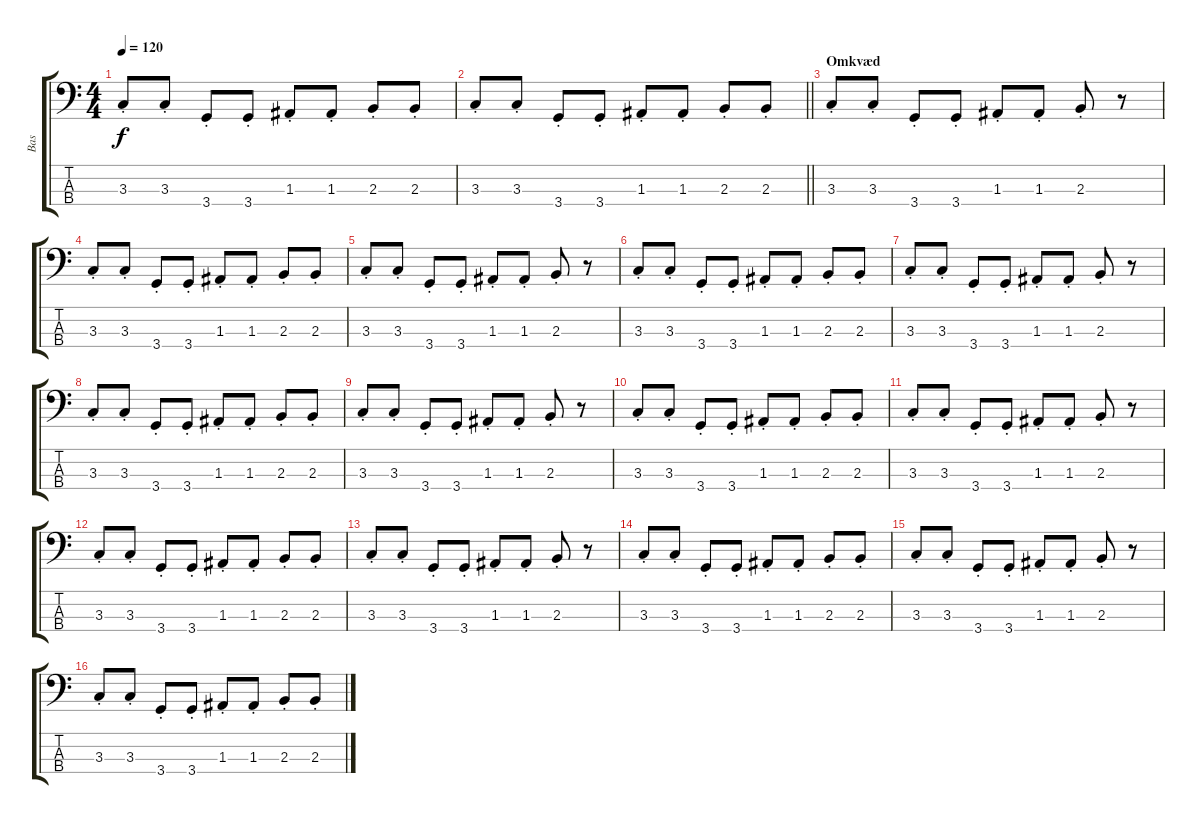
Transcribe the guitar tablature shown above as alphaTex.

\track ("Bas" "Bas") {instrument electricbasspick}
\staff {score tabs}
\tuning (G2 D2 A1 E1) {hide}
\ts (4 4)
\tempo 120
\clef f4
\ks c
3.3{st}.8{dy f} 3.3{st}.8 3.4{st}.8 3.4{st}.8 1.3{st}.8 1.3{st}.8 2.3{st}.8 2.3{st}.8 |
\barLineRight lightlight
3.3{st}.8 3.3{st}.8 3.4{st}.8 3.4{st}.8 1.3{st}.8 1.3{st}.8 2.3{st}.8 2.3{st}.8 |
\section ("" "Omkvæd")
3.3{st}.8 3.3{st}.8 3.4{st}.8 3.4{st}.8 1.3{st}.8 1.3{st}.8 2.3{st}.8 r.8 |
3.3{st}.8 3.3{st}.8 3.4{st}.8 3.4{st}.8 1.3{st}.8 1.3{st}.8 2.3{st}.8 2.3{st}.8 |
3.3{st}.8 3.3{st}.8 3.4{st}.8 3.4{st}.8 1.3{st}.8 1.3{st}.8 2.3{st}.8 r.8 |
3.3{st}.8 3.3{st}.8 3.4{st}.8 3.4{st}.8 1.3{st}.8 1.3{st}.8 2.3{st}.8 2.3{st}.8 |
3.3{st}.8 3.3{st}.8 3.4{st}.8 3.4{st}.8 1.3{st}.8 1.3{st}.8 2.3{st}.8 r.8 |
3.3{st}.8 3.3{st}.8 3.4{st}.8 3.4{st}.8 1.3{st}.8 1.3{st}.8 2.3{st}.8 2.3{st}.8 |
3.3{st}.8 3.3{st}.8 3.4{st}.8 3.4{st}.8 1.3{st}.8 1.3{st}.8 2.3{st}.8 r.8 |
3.3{st}.8 3.3{st}.8 3.4{st}.8 3.4{st}.8 1.3{st}.8 1.3{st}.8 2.3{st}.8 2.3{st}.8 |
3.3{st}.8 3.3{st}.8 3.4{st}.8 3.4{st}.8 1.3{st}.8 1.3{st}.8 2.3{st}.8 r.8 |
3.3{st}.8 3.3{st}.8 3.4{st}.8 3.4{st}.8 1.3{st}.8 1.3{st}.8 2.3{st}.8 2.3{st}.8 |
3.3{st}.8 3.3{st}.8 3.4{st}.8 3.4{st}.8 1.3{st}.8 1.3{st}.8 2.3{st}.8 r.8 |
3.3{st}.8 3.3{st}.8 3.4{st}.8 3.4{st}.8 1.3{st}.8 1.3{st}.8 2.3{st}.8 2.3{st}.8 |
3.3{st}.8 3.3{st}.8 3.4{st}.8 3.4{st}.8 1.3{st}.8 1.3{st}.8 2.3{st}.8 r.8 |
3.3{st}.8 3.3{st}.8 3.4{st}.8 3.4{st}.8 1.3{st}.8 1.3{st}.8 2.3{st}.8 2.3{st}.8
